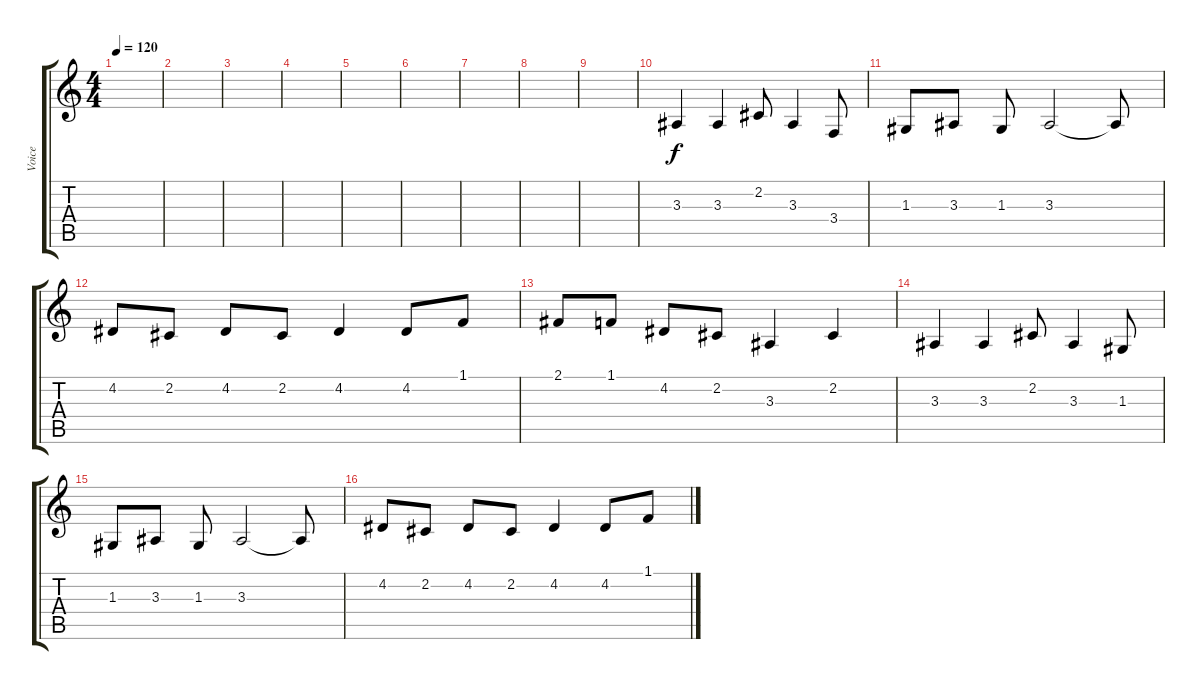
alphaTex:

\track ("Voice" "Voice") {instrument trumpet}
\staff {score tabs}
\tuning (E4 B3 G3 D3 A2 E2) {hide}
\ts (4 4)
\tempo 120
\clef g2
\ks c
|
|
|
|
|
|
|
|
|
3.3.4 3.3.4 2.2.8 3.3.4 3.4.8 |
1.3.8 3.3.8 1.3.8 3.3.2 3.3{t}.8 |
4.2.8 2.2.8 4.2.8 2.2.8 4.2.4 4.2.8 1.1.8 |
2.1.8 1.1.8 4.2.8 2.2.8 3.3.4 2.2.4 |
3.3.4 3.3.4 2.2.8 3.3.4 1.3.8 |
1.3.8 3.3.8 1.3.8 3.3.2 3.3{t}.8 |
4.2.8 2.2.8 4.2.8 2.2.8 4.2.4 4.2.8 1.1.8
